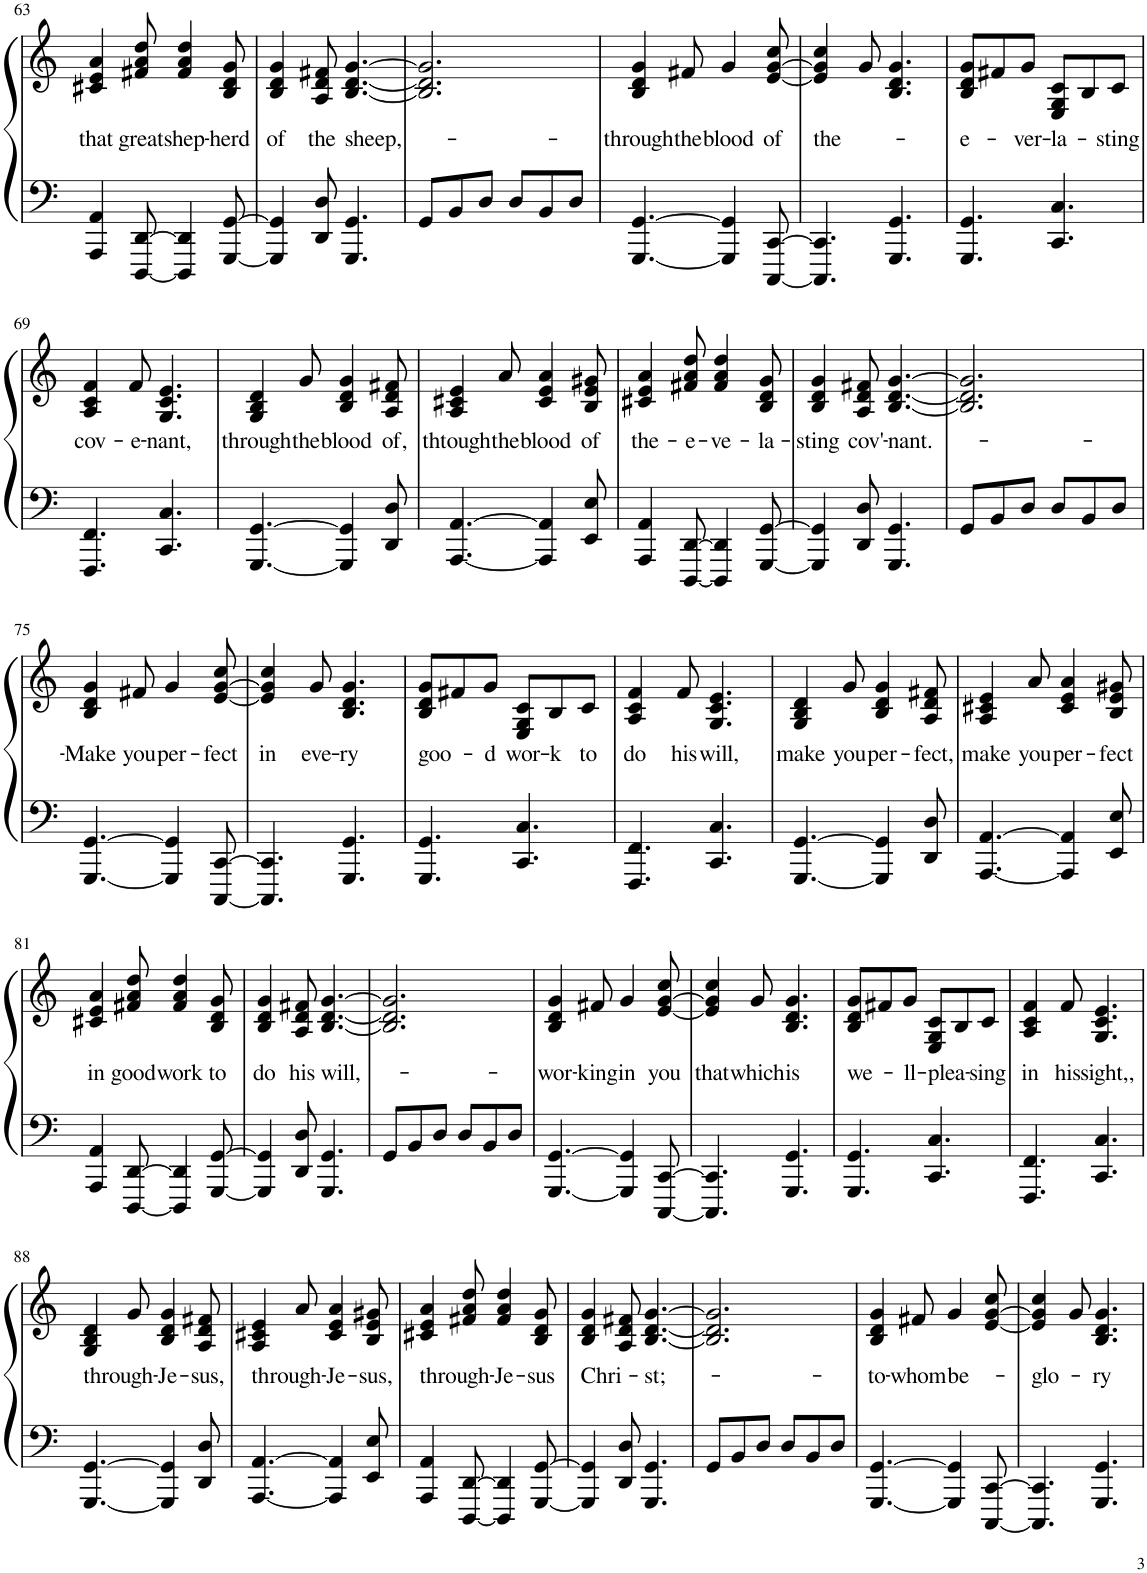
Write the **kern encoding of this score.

**kern	**kern	**text	**text
*part1	*part1	*part1	*part1
*staff2	*staff1	*staff1	*staff1
*I"Piano	*	*	*
*I'Pno.	*	*	*
!!LO:PB:g=z
*clefF4	*clefG2	*	*
*k[]	*k[]	*	*
*M6/8	*M6/8	*	*
=63	=63	=63	=63
!	!	!	!LO:LY:b
4AAA/ 4AA/	4c#X/ 4e/ 4a/	.	that
!	!	!	!LO:LY:b
[8DDD/ [8DD/	8f#X/ 8a/ 8dd/	.	great
!	!	!	!LO:LY:b
4DDD/] 4DD/]	4f#/ 4a/ 4dd/	.	shep-
!	!	!	!LO:LY:b
[8GGG/ [8GG/	8B/ 8d/ 8g/	.	-herd
=64	=64	=64	=64
!	!	!	!LO:LY:b
4GGG/] 4GG/]	4B/ 4d/ 4g/	.	of
!	!	!	!LO:LY:b
8DD/ 8D/	8A/ 8d/ 8f#X/	.	the
!	!	!	!LO:LY:b
4.GGG/ 4.GG/	[4.B/ [4.d/ [4.g/	.	sheep,-
=65	=65	=65	=65
8GG/L	2.B/] 2.d/] 2.g/]	.	.
8BB/	.	.	.
8D/J	.	.	.
8D/L	.	.	.
8BB/	.	.	.
8D/J	.	.	.
=66	=66	=66	=66
!	!	!	!LO:LY:b
[4.GGG/ [4.GG/	4B/ 4d/ 4g/	.	-through
!	!	!	!LO:LY:b
.	8f#X/	.	the
!	!	!	!LO:LY:b
4GGG/] 4GG/]	4g/	.	blood
!	!	!	!LO:LY:b
[8CCC/ [8CC/	[8e/ [8g/ 8cc/	.	of
=67	=67	=67	=67
!	!	!	!LO:LY:b
4.CCC/] 4.CC/]	4e/] 4g/] 4cc/	.	the-
.	8g/	.	.
4.GGG/ 4.GG/	4.B/ 4.d/ 4.g/	.	.
=68	=68	=68	=68
!	!	!	!LO:LY:b
4.GGG/ 4.GG/	8B/ 8d/ 8g/L	.	-e-
.	8f#X/	.	.
!	!	!	!LO:LY:b
.	8g/J	.	-ver-
!	!	!	!LO:LY:b
4.CC/ 4.C/	8E/ 8G/ 8c/L	.	-la-
.	8B/	.	.
!	!	!	!LO:LY:b
.	8c/J	.	-sting
!!LO:LB:g=z
=69	=69	=69	=69
!	!	!	!LO:LY:b
4.FFF/ 4.FF/	4A/ 4c/ 4f/	.	cov-
!	!	!	!LO:LY:b
.	8f/	.	-e-
!	!	!	!LO:LY:b
4.CC/ 4.C/	4.G/ 4.c/ 4.e/	.	-nant,
=70	=70	=70	=70
!	!	!	!LO:LY:b
[4.GGG/ [4.GG/	4G/ 4B/ 4d/	.	through
!	!	!	!LO:LY:b
.	8g/	.	the
!	!	!	!LO:LY:b
4GGG/] 4GG/]	4B/ 4d/ 4g/	.	blood
!	!	!	!LO:LY:b
8DD/ 8D/	8A/ 8d/ 8f#X/	.	of,
=71	=71	=71	=71
!	!	!	!LO:LY:b
[4.AAA/ [4.AA/	4A/ 4c#X/ 4e/	.	thtough
!	!	!	!LO:LY:b
.	8a/	.	the
!	!	!	!LO:LY:b
4AAA/] 4AA/]	4c#/ 4e/ 4a/	.	blood
!	!	!	!LO:LY:b
8EE/ 8E/	8B/ 8e/ 8g#X/	.	of
=72	=72	=72	=72
!	!	!	!LO:LY:b
4AAA/ 4AA/	4c#X/ 4e/ 4a/	.	the-
!	!	!	!LO:LY:b
[8DDD/ [8DD/	8f#X/ 8a/ 8dd/	.	e-
!	!	!	!LO:LY:b
4DDD/] 4DD/]	4f#/ 4a/ 4dd/	.	-ve-
!	!	!	!LO:LY:b
[8GGG/ [8GG/	8B/ 8d/ 8g/	.	-la-
=73	=73	=73	=73
!	!	!	!LO:LY:b
4GGG/] 4GG/]	4B/ 4d/ 4g/	.	-sting
!	!	!	!LO:LY:b
8DD/ 8D/	8A/ 8d/ 8f#X/	.	cov'-
!	!	!	!LO:LY:b
4.GGG/ 4.GG/	[4.B/ [4.d/ [4.g/	.	-nant.-
=74	=74	=74	=74
8GG/L	2.B/] 2.d/] 2.g/]	.	.
8BB/	.	.	.
8D/J	.	.	.
8D/L	.	.	.
8BB/	.	.	.
8D/J	.	.	.
!!LO:LB:g=z
=75	=75	=75	=75
!	!	!	!LO:LY:b
[4.GGG/ [4.GG/	4B/ 4d/ 4g/	.	-Make
!	!	!	!LO:LY:b
.	8f#X/	.	you
!	!	!	!LO:LY:b
4GGG/] 4GG/]	4g/	.	per-
!	!	!	!LO:LY:b
[8CCC/ [8CC/	[8e/ [8g/ 8cc/	.	-fect
=76	=76	=76	=76
!	!	!	!LO:LY:b
4.CCC/] 4.CC/]	4e/] 4g/] 4cc/	.	in
!	!	!	!LO:LY:b
.	8g/	.	eve-
!	!	!	!LO:LY:b
4.GGG/ 4.GG/	4.B/ 4.d/ 4.g/	.	-ry
=77	=77	=77	=77
!	!	!	!LO:LY:b
4.GGG/ 4.GG/	8B/ 8d/ 8g/L	.	goo-
.	8f#X/	.	.
!	!	!	!LO:LY:b
.	8g/J	.	-d
!	!	!	!LO:LY:b
4.CC/ 4.C/	8E/ 8G/ 8c/L	.	wor-
!	!	!	!LO:LY:b
.	8B/	.	-k
!	!	!	!LO:LY:b
.	8c/J	.	to
=78	=78	=78	=78
!	!	!	!LO:LY:b
4.FFF/ 4.FF/	4A/ 4c/ 4f/	.	do
!	!	!	!LO:LY:b
.	8f/	.	his
!	!	!	!LO:LY:b
4.CC/ 4.C/	4.G/ 4.c/ 4.e/	.	will,
=79	=79	=79	=79
!	!	!	!LO:LY:b
[4.GGG/ [4.GG/	4G/ 4B/ 4d/	.	make
!	!	!	!LO:LY:b
.	8g/	.	you
!	!	!	!LO:LY:b
4GGG/] 4GG/]	4B/ 4d/ 4g/	.	per-
!	!	!	!LO:LY:b
8DD/ 8D/	8A/ 8d/ 8f#X/	.	-fect,
=80	=80	=80	=80
!	!	!	!LO:LY:b
[4.AAA/ [4.AA/	4A/ 4c#X/ 4e/	.	make
!	!	!	!LO:LY:b
.	8a/	.	you
!	!	!	!LO:LY:b
4AAA/] 4AA/]	4c#/ 4e/ 4a/	.	per-
!	!	!	!LO:LY:b
8EE/ 8E/	8B/ 8e/ 8g#X/	.	-fect
!!LO:LB:g=z
=81	=81	=81	=81
!	!	!	!LO:LY:b
4AAA/ 4AA/	4c#X/ 4e/ 4a/	.	in
!	!	!	!LO:LY:b
[8DDD/ [8DD/	8f#X/ 8a/ 8dd/	.	good
!	!	!	!LO:LY:b
4DDD/] 4DD/]	4f#/ 4a/ 4dd/	.	work
!	!	!	!LO:LY:b
[8GGG/ [8GG/	8B/ 8d/ 8g/	.	to
=82	=82	=82	=82
!	!	!	!LO:LY:b
4GGG/] 4GG/]	4B/ 4d/ 4g/	.	do
!	!	!	!LO:LY:b
8DD/ 8D/	8A/ 8d/ 8f#X/	.	his
!	!	!	!LO:LY:b
4.GGG/ 4.GG/	[4.B/ [4.d/ [4.g/	.	will,-
=83	=83	=83	=83
8GG/L	2.B/] 2.d/] 2.g/]	.	.
8BB/	.	.	.
8D/J	.	.	.
8D/L	.	.	.
8BB/	.	.	.
8D/J	.	.	.
=84	=84	=84	=84
!	!	!	!LO:LY:b
[4.GGG/ [4.GG/	4B/ 4d/ 4g/	.	-wor-
!	!	!	!LO:LY:b
.	8f#X/	.	-king
!	!	!	!LO:LY:b
4GGG/] 4GG/]	4g/	.	in
!	!	!	!LO:LY:b
[8CCC/ [8CC/	[8e/ [8g/ 8cc/	.	you
=85	=85	=85	=85
!	!	!	!LO:LY:b
4.CCC/] 4.CC/]	4e/] 4g/] 4cc/	.	that
!	!	!	!LO:LY:b
.	8g/	.	which
!	!	!	!LO:LY:b
4.GGG/ 4.GG/	4.B/ 4.d/ 4.g/	.	is
=86	=86	=86	=86
!	!	!	!LO:LY:b
4.GGG/ 4.GG/	8B/ 8d/ 8g/L	.	we-
.	8f#X/	.	.
!	!	!	!LO:LY:b
.	8g/J	.	-ll-
!	!	!	!LO:LY:b
4.CC/ 4.C/	8E/ 8G/ 8c/L	.	-plea-
.	8B/	.	.
!	!	!	!LO:LY:b
.	8c/J	.	-sing
=87	=87	=87	=87
!	!	!	!LO:LY:b
4.FFF/ 4.FF/	4A/ 4c/ 4f/	.	in
!	!	!	!LO:LY:b
.	8f/	.	his
!	!	!	!LO:LY:b
4.CC/ 4.C/	4.G/ 4.c/ 4.e/	.	sight,,
!!LO:LB:g=z
=88	=88	=88	=88
!	!	!	!LO:LY:b
[4.GGG/ [4.GG/	4G/ 4B/ 4d/	.	through-
.	8g/	.	.
!	!	!	!LO:LY:b
4GGG/] 4GG/]	4B/ 4d/ 4g/	.	-Je-
!	!	!	!LO:LY:b
8DD/ 8D/	8A/ 8d/ 8f#X/	.	-sus,
=89	=89	=89	=89
!	!	!	!LO:LY:b
[4.AAA/ [4.AA/	4A/ 4c#X/ 4e/	.	through-
.	8a/	.	.
!	!	!	!LO:LY:b
4AAA/] 4AA/]	4c#/ 4e/ 4a/	.	-Je-
!	!	!	!LO:LY:b
8EE/ 8E/	8B/ 8e/ 8g#X/	.	-sus,
=90	=90	=90	=90
!	!	!	!LO:LY:b
4AAA/ 4AA/	4c#X/ 4e/ 4a/	.	through-
[8DDD/ [8DD/	8f#X/ 8a/ 8dd/	.	.
!	!	!	!LO:LY:b
4DDD/] 4DD/]	4f#/ 4a/ 4dd/	.	-Je-
!	!	!	!LO:LY:b
[8GGG/ [8GG/	8B/ 8d/ 8g/	.	-sus
=91	=91	=91	=91
!	!	!	!LO:LY:b
4GGG/] 4GG/]	4B/ 4d/ 4g/	.	Chri-
8DD/ 8D/	8A/ 8d/ 8f#X/	.	.
!	!	!	!LO:LY:b
4.GGG/ 4.GG/	[4.B/ [4.d/ [4.g/	.	-st;-
=92	=92	=92	=92
8GG/L	2.B/] 2.d/] 2.g/]	.	.
8BB/	.	.	.
8D/J	.	.	.
8D/L	.	.	.
8BB/	.	.	.
8D/J	.	.	.
=93	=93	=93	=93
!	!	!	!LO:LY:b
[4.GGG/ [4.GG/	4B/ 4d/ 4g/	.	-to-
!	!	!	!LO:LY:b
.	8f#X/	.	whom
!	!	!	!LO:LY:b
4GGG/] 4GG/]	4g/	.	be-
[8CCC/ [8CC/	[8e/ [8g/ 8cc/	.	.
=94	=94	=94	=94
!	!	!	!LO:LY:b
4.CCC/] 4.CC/]	4e/] 4g/] 4cc/	.	-glo-
.	8g/	.	.
!	!	!	!LO:LY:b
4.GGG/ 4.GG/	4.B/ 4.d/ 4.g/	.	-ry
=	=	=	=
*-	*-	*-	*-
